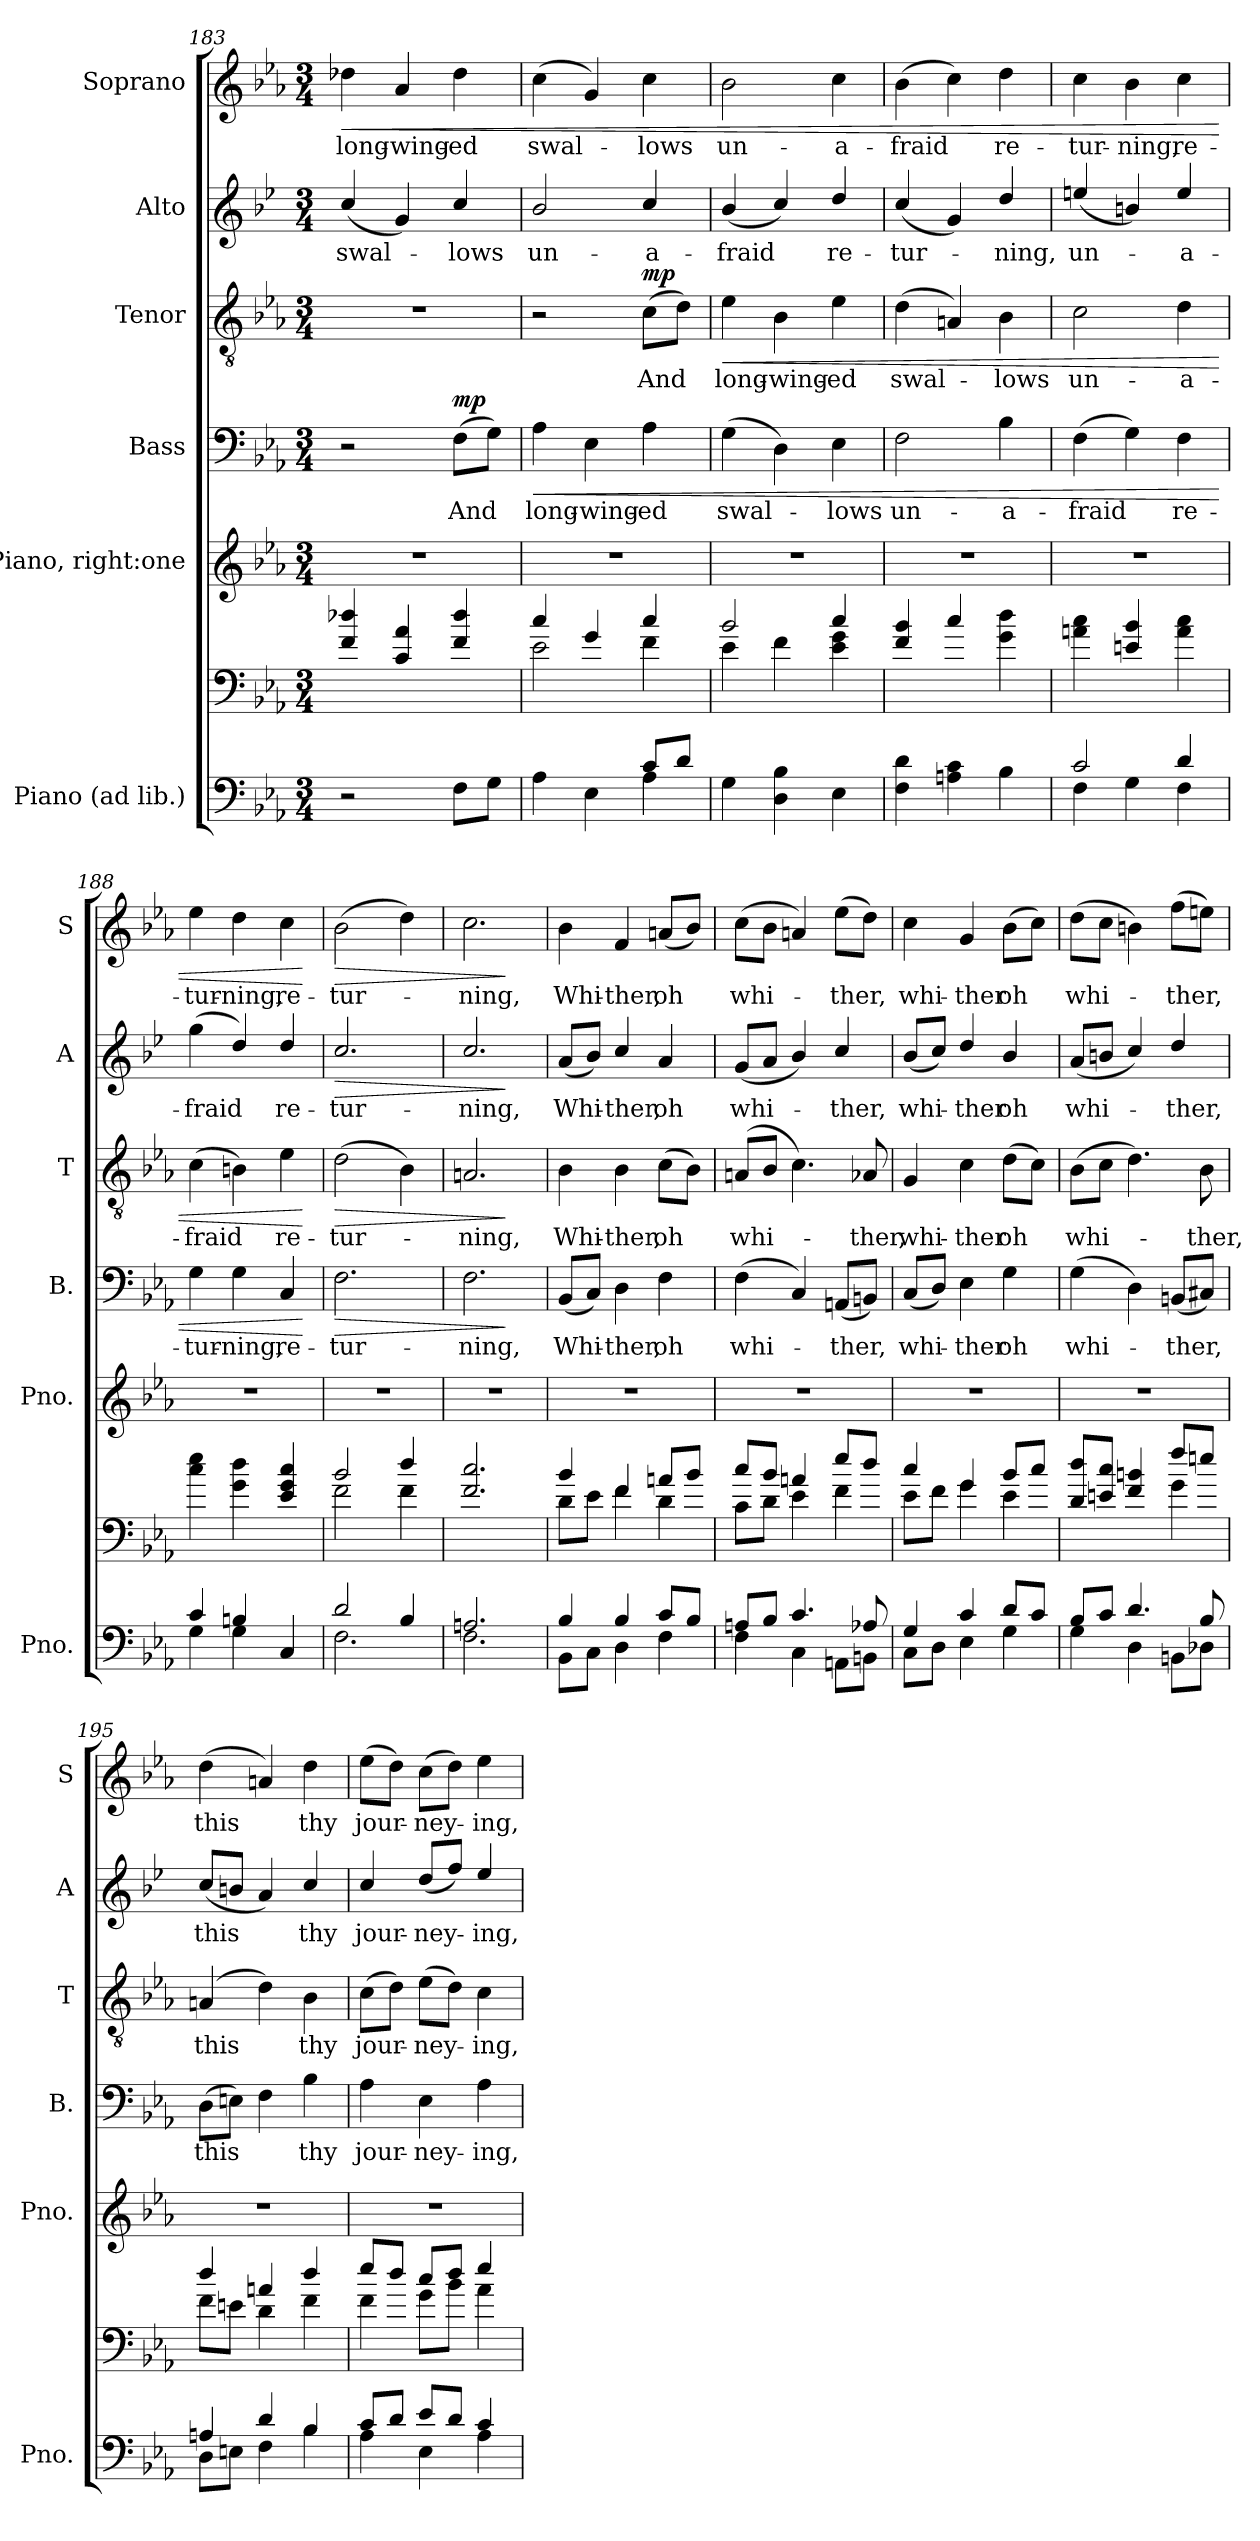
**kern	**kern	**kern	**kern	**text	**dynam	**kern	**text	**dynam	**kern	**text	**dynam	**kern	**text	**dynam
*part6	*part6	*part5	*part4	*part4	*part4	*part3	*part3	*part3	*part2	*part2	*part2	*part1	*part1	*part1
*staff7	*staff6	*staff5	*staff4	*staff4	*staff4	*staff3	*staff3	*staff3	*staff2	*staff2	*staff2	*staff1	*staff1	*staff1
*I"Piano (ad lib.)	*	*I"Piano, right:one	*I"Bass	*	*	*I"Tenor	*	*	*I"Alto	*	*	*I"Soprano	*	*
*I'Pno.	*	*I'Pno.	*I'B.	*	*	*I'T	*	*	*I'A	*	*	*I'S	*	*
*clefF4	*clefF4	*clefG2	*clefF4	*	*	*clefGv2	*	*	*clefG2	*	*	*clefG2	*	*
*	*	*	*	*	*	*	*	*	*ITrd4c7	*	*	*	*	*
*k[b-e-a-]	*k[b-e-a-]	*k[b-e-a-]	*k[b-e-a-]	*	*	*k[b-e-a-]	*	*	*k[b-e-a-]	*	*	*k[b-e-a-]	*	*
*M3/4	*M3/4	*M3/4	*M3/4	*	*	*M3/4	*	*	*M3/4	*	*	*M3/4	*	*
=183	=183	=183	=183	=183	=183	=183	=183	=183	=183	=183	=183	=183	=183	=183
!	!	!	!	!	!	!	!	!	!	!LO:LY:b	!	!	!LO:LY:b	!LO:HP:b
2r	4f/ 4dd-X/	2.r	2r	.	.	2.r	.	.	(<4f/	swal-	.	4dd-X\	long-	<
!	!	!	!	!	!	!	!	!	!	!	!	!	!LO:LY:b	!
.	4c/ 4a-/	.	.	.	.	.	.	.	4c/)	.	.	4a-/	-wing-	.
!	!	!	!	!LO:LY:b	!LO:DY:a	!	!	!	!	!LO:LY:b	!	!	!LO:LY:b	!
8F\L	4f/ 4dd-/	.	(>8F\L	And	mp	.	.	.	4f/	-lows	.	4dd-\	-ed	.
8G\J	.	.	8G\J)	.	.	.	.	.	.	.	.	.	.	.
=184	=184	=184	=184	=184	=184	=184	=184	=184	=184	=184	=184	=184	=184	=184
*^	*^	*	*	*	*	*	*	*	*	*	*	*	*	*
!	!	!	!	!	!	!LO:LY:b	!LO:HP:b	!	!	!	!	!LO:LY:b	!	!	!LO:LY:b	!
4A-\	2ryy	4cc/	2e-\	2.r	4A-\	long-	<	2r	.	.	2e-/	un-	.	(>4cc\	swal-	.
!	!	!	!	!	!	!LO:LY:b	!	!	!	!	!	!	!	!	!	!
4E-\	.	4g/	.	.	4E-\	-wing-	.	.	.	.	.	.	.	4g/)	.	.
!	!	!	!	!	!	!LO:LY:b	!	!	!LO:LY:b	!LO:DY:a	!	!LO:LY:b	!	!	!LO:LY:b	!
8c/L	4A-\	4cc/	4f\	.	4A-\	-ed	.	(>8c\L	And	mp	4f/	-a-	.	4cc\	-lows	.
8d/J	.	.	.	.	.	.	.	8d\J)	.	.	.	.	.	.	.	.
*v	*v	*	*	*	*	*	*	*	*	*	*	*	*	*	*	*
=185	=185	=185	=185	=185	=185	=185	=185	=185	=185	=185	=185	=185	=185	=185	=185
!	!	!	!	!	!LO:LY:b	!	!	!LO:LY:b	!LO:HP:b	!	!LO:LY:b	!	!	!LO:LY:b	!
4G\	2b-/	4e-\	2.r	(>4G\	swal-	.	4e-\	long-	<	(<4e-/	-fraid	.	2b-\	un-	.
!	!	!	!	!	!	!	!	!LO:LY:b	!	!	!	!	!	!	!
4D\ 4B-\	.	4f\	.	4D\)	.	.	4B-\	-wing-	.	4f/)	.	.	.	.	.
!	!	!	!	!	!LO:LY:b	!	!	!LO:LY:b	!	!	!LO:LY:b	!	!	!LO:LY:b	!
4E-\	4cc/	4e-\ 4g\	.	4E-\	-lows	.	4e-\	-ed	.	4g/	re-	.	4cc\	-a-	.
=186	=186	=186	=186	=186	=186	=186	=186	=186	=186	=186	=186	=186	=186	=186	=186
!	!	!	!	!	!LO:LY:b	!	!	!LO:LY:b	!	!	!LO:LY:b	!	!	!LO:LY:b	!
*	*v	*v	*	*	*	*	*	*	*	*	*	*	*	*	*
4F\ 4d\	4f/ 4b-/	2.r	2F\	un-	.	(>4d\	swal-	.	(<4f/	-tur-	.	(>4b-\	-fraid	.
4An\ 4c\	4cc/	.	.	.	.	4An/)	.	.	4c/)	.	.	4cc\)	.	.
!	!	!	!	!LO:LY:b	!	!	!LO:LY:b	!	!	!LO:LY:b	!	!	!LO:LY:b	!
4B-\	4g\ 4dd\	.	4B-\	-a-	.	4B-\	-lows	.	4g/	-ning,	.	4dd\	re-	.
=187	=187	=187	=187	=187	=187	=187	=187	=187	=187	=187	=187	=187	=187	=187
*^	*	*	*	*	*	*	*	*	*	*	*	*	*	*
!	!	!	!	!	!LO:LY:b	!	!	!LO:LY:b	!	!	!LO:LY:b	!	!	!LO:LY:b	!
2c/	4F\	4an\ 4cc\	2.r	(>4F\	-fraid	.	2c\	un-	.	(<4an/	un-	.	4cc\	-tur-	.
!	!	!	!	!	!	!	!	!	!	!	!	!	!	!LO:LY:b	!
.	4G\	4en/ 4b-/	.	4G\)	.	.	.	.	.	4en/)	.	.	4b-\	-ning,	.
!	!	!	!	!	!LO:LY:b	!	!	!LO:LY:b	!	!	!LO:LY:b	!	!	!LO:LY:b	!
4d/	4F\	4a\ 4cc\	.	4F\	re-	.	4d\	-a-	.	4a/	-a-	.	4cc\	re-	.
=188	=188	=188	=188	=188	=188	=188	=188	=188	=188	=188	=188	=188	=188	=188	=188
!	!	!	!	!	!LO:LY:b	!	!	!LO:LY:b	!	!	!LO:LY:b	!	!	!LO:LY:b	!
4c/	4G\	4cc\ 4ee-\	2.r	4G\	-tur-	.	(>4c\	-fraid	.	(>4cc\	-fraid	.	4ee-\	-tur-	.
!	!	!	!	!	!LO:LY:b	!	!	!	!	!	!	!	!	!LO:LY:b	!
4Bn/	4G\	4g\ 4dd\	.	4G\	-ning,	.	4Bn\)	.	.	4g/)	.	.	4dd\	-ning,	.
!	!	!	!	!	!LO:LY:b	!	!	!LO:LY:b	!	!	!LO:LY:b	!	!	!LO:LY:b	!
4C/	4ryy	4e-/ 4g/ 4cc/	.	4C/	re-	.	4e-\	re-	.	4g/	re-	.	4cc\	re-	.
*v	*v	*	*	*	*	*	*	*	*	*	*	*	*	*	*
.	.	.	.	.	[	.	.	[	.	.	.	.	.	[
!!LO:PB:g=z
=189	=189	=189	=189	=189	=189	=189	=189	=189	=189	=189	=189	=189	=189	=189
*^	*^	*	*	*	*	*	*	*	*	*	*	*	*	*
!	!	!	!	!	!	!LO:LY:b	!LO:HP:b	!	!LO:LY:b	!LO:HP:b	!	!LO:LY:b	!LO:HP:b	!	!LO:LY:b	!LO:HP:b
2d/	2.F\	2b-/	2f\	2.r	2.F\	-tur-	>	(>2d\	-tur-	>	2.f/	-tur-	>	(>2b-\	-tur-	>
4B-/	.	4dd/	4f\	.	.	.	.	4B-\)	.	.	.	.	.	4dd\)	.	.
=190	=190	=190	=190	=190	=190	=190	=190	=190	=190	=190	=190	=190	=190	=190	=190	=190
!	!	!	!	!	!	!LO:LY:b	!	!	!LO:LY:b	!	!	!LO:LY:b	!	!	!LO:LY:b	!
*	*	*v	*v	*	*	*	*	*	*	*	*	*	*	*	*	*
2.An/	2.F\	2.f/ 2.cc/	2.r	2.F\	-ning,	.	2.An/	-ning,	.	2.f/	-ning,	.	2.cc\	-ning,	.
*v	*v	*	*	*	*	*	*	*	*	*	*	*	*	*	*
.	.	.	.	.	]	.	.	]	.	.	]	.	.	]
=191	=191	=191	=191	=191	=191	=191	=191	=191	=191	=191	=191	=191	=191	=191
*^	*^	*	*	*	*	*	*	*	*	*	*	*	*	*
!	!	!	!	!	!	!LO:LY:b	!	!	!LO:LY:b	!	!	!LO:LY:b	!	!	!LO:LY:b	!
4B-/	8BB-\L	4b-/	8d\L	2.r	(<8BB-/L	Whi-	.	4B-\	Whi-	.	(<8d/L	Whi-	.	4b-\	Whi-	.
.	8C\J	.	8e-\J	.	8C/J)	.	.	.	.	.	8e-/J)	.	.	.	.	.
!	!	!	!	!	!	!LO:LY:b	!	!	!LO:LY:b	!	!	!LO:LY:b	!	!	!LO:LY:b	!
4B-/	4D\	4f/	4f\	.	4D\	-ther,	.	4B-\	-ther,	.	4f/	-ther,	.	4f/	-ther,	.
!	!	!	!	!	!	!LO:LY:b	!	!	!LO:LY:b	!	!	!LO:LY:b	!	!	!LO:LY:b	!
8c/L	4F\	8an/L	4d\	.	4F\	oh	.	(>8c\L	oh	.	4d/	oh	.	(<8an/L	oh	.
8B-/J	.	8b-/J	.	.	.	.	.	8B-\J)	.	.	.	.	.	8b-/J)	.	.
=192	=192	=192	=192	=192	=192	=192	=192	=192	=192	=192	=192	=192	=192	=192	=192	=192
!	!	!	!	!	!	!LO:LY:b	!	!	!LO:LY:b	!	!	!LO:LY:b	!	!	!LO:LY:b	!
8An/L	4F\	8cc/L	8c\L	2.r	(>4F\	whi-	.	(>8An/L	whi-	.	(<8c/L	whi-	.	(>8cc\L	whi-	.
8B-/J	.	8b-/J	8d\J	.	.	.	.	8B-/J	.	.	8d/J	.	.	8b-\J	.	.
4.c/	4C\	4an/	4e-\	.	4C/)	.	.	4.c\)	.	.	4e-/)	.	.	4an/)	.	.
!	!	!	!	!	!	!LO:LY:b	!	!	!	!	!	!LO:LY:b	!	!	!LO:LY:b	!
.	8AAn\L	8ee-/L	4f\	.	(<8AAn/L	-ther,	.	.	.	.	4f/	-ther,	.	(>8ee-\L	-ther,	.
!	!	!	!	!	!	!	!	!	!LO:LY:b	!	!	!	!	!	!	!
8A-X/	8BBn\J	8dd/J	.	.	8BBn/J)	.	.	8A-X/	-ther,	.	.	.	.	8dd\J)	.	.
=193	=193	=193	=193	=193	=193	=193	=193	=193	=193	=193	=193	=193	=193	=193	=193	=193
!	!	!	!	!	!	!LO:LY:b	!	!	!LO:LY:b	!	!	!LO:LY:b	!	!	!LO:LY:b	!
4G/	8C\L	4cc/	8e-\L	2.r	(<8C/L	whi-	.	4G/	whi-	.	(<8e-/L	whi-	.	4cc\	whi-	.
.	8D\J	.	8f\J	.	8D/J)	.	.	.	.	.	8f/J)	.	.	.	.	.
!	!	!	!	!	!	!LO:LY:b	!	!	!LO:LY:b	!	!	!LO:LY:b	!	!	!LO:LY:b	!
4c/	4E-\	4g/	4g\	.	4E-\	-ther	.	4c\	-ther	.	4g/	-ther	.	4g/	-ther	.
!	!	!	!	!	!	!LO:LY:b	!	!	!LO:LY:b	!	!	!LO:LY:b	!	!	!LO:LY:b	!
8d/L	4G\	8b-/L	4e-\	.	4G\	oh	.	(>8d\L	oh	.	4e-/	oh	.	(>8b-\L	oh	.
8c/J	.	8cc/J	.	.	.	.	.	8c\J)	.	.	.	.	.	8cc\J)	.	.
=194	=194	=194	=194	=194	=194	=194	=194	=194	=194	=194	=194	=194	=194	=194	=194	=194
!	!	!	!	!	!	!LO:LY:b	!	!	!LO:LY:b	!	!	!LO:LY:b	!	!	!LO:LY:b	!
8B-/L	4G\	8d/ 8dd/L	2ryy	2.r	(>4G\	whi-	.	(>8B-\L	whi-	.	(<8d/L	whi-	.	(>8dd\L	whi-	.
8c/J	.	8en/ 8cc/J	.	.	.	.	.	8c\J	.	.	8en/J	.	.	8cc\J	.	.
4.d/	4D\	4f/ 4bn/	.	.	4D\)	.	.	4.d\)	.	.	4f/)	.	.	4bn\)	.	.
!	!	!	!	!	!	!LO:LY:b	!	!	!	!	!	!LO:LY:b	!	!	!LO:LY:b	!
.	8BBn\L	8ff/L	4g\	.	(<8BBn/L	-ther,	.	.	.	.	4g/	-ther,	.	(>8ff\L	-ther,	.
!	!	!	!	!	!	!	!	!	!LO:LY:b	!	!	!	!	!	!	!
8B-/	8D-X\J	8een/J	.	.	8C#X/J)	.	.	8B-\	-ther,	.	.	.	.	8een\J)	.	.
=195	=195	=195	=195	=195	=195	=195	=195	=195	=195	=195	=195	=195	=195	=195	=195	=195
!	!	!	!	!	!	!LO:LY:b	!	!	!LO:LY:b	!	!	!LO:LY:b	!	!	!LO:LY:b	!
4An/	8D\L	4dd/	8f\L	2.r	(>8D\L	this	.	(>4An/	this	.	(<8f/L	this	.	(>4dd\	this	.
.	8En\J	.	8en\J	.	8En\J)	.	.	.	.	.	8en/J	.	.	.	.	.
4d/	4F\	4an/	4d\	.	4F\	.	.	4d\)	.	.	4d/)	.	.	4an/)	.	.
!	!	!	!	!	!	!LO:LY:b	!	!	!LO:LY:b	!	!	!LO:LY:b	!	!	!LO:LY:b	!
4B-/	4B-\	4dd/	4f\	.	4B-\	thy	.	4B-\	thy	.	4f/	thy	.	4dd\	thy	.
!!LO:LB:g=z
=196	=196	=196	=196	=196	=196	=196	=196	=196	=196	=196	=196	=196	=196	=196	=196	=196
!	!	!	!	!	!	!LO:LY:b	!	!	!LO:LY:b	!	!	!LO:LY:b	!	!	!LO:LY:b	!
8c/L	4A-\	8ee-/L	4f\	2.r	4A-\	jour-	.	(>8c\L	jour-	.	4f/	jour-	.	(>8ee-\L	jour-	.
8d/J	.	8dd/J	.	.	.	.	.	8d\J)	.	.	.	.	.	8dd\J)	.	.
!	!	!	!	!	!	!LO:LY:b	!	!	!LO:LY:b	!	!	!LO:LY:b	!	!	!LO:LY:b	!
8e-/L	4E-\	8cc/L	8g\L	.	4E-\	-ney-	.	(>8e-\L	-ney-	.	(<8g/L	-ney-	.	(>8cc\L	-ney-	.
8d/J	.	8dd/J	8b-\J	.	.	.	.	8d\J)	.	.	8b-/J)	.	.	8dd\J)	.	.
!	!	!	!	!	!	!LO:LY:b	!	!	!LO:LY:b	!	!	!LO:LY:b	!	!	!LO:LY:b	!
4c/	4A-\	4ee-/	4a-\	.	4A-\	-ing,	.	4c\	-ing,	.	4a-/	-ing,	.	4ee-\	-ing,	.
*v	*v	*	*	*	*	*	*	*	*	*	*	*	*	*	*	*
*	*v	*v	*	*	*	*	*	*	*	*	*	*	*	*	*
=	=	=	=	=	=	=	=	=	=	=	=	=	=	=
*-	*-	*-	*-	*-	*-	*-	*-	*-	*-	*-	*-	*-	*-	*-
